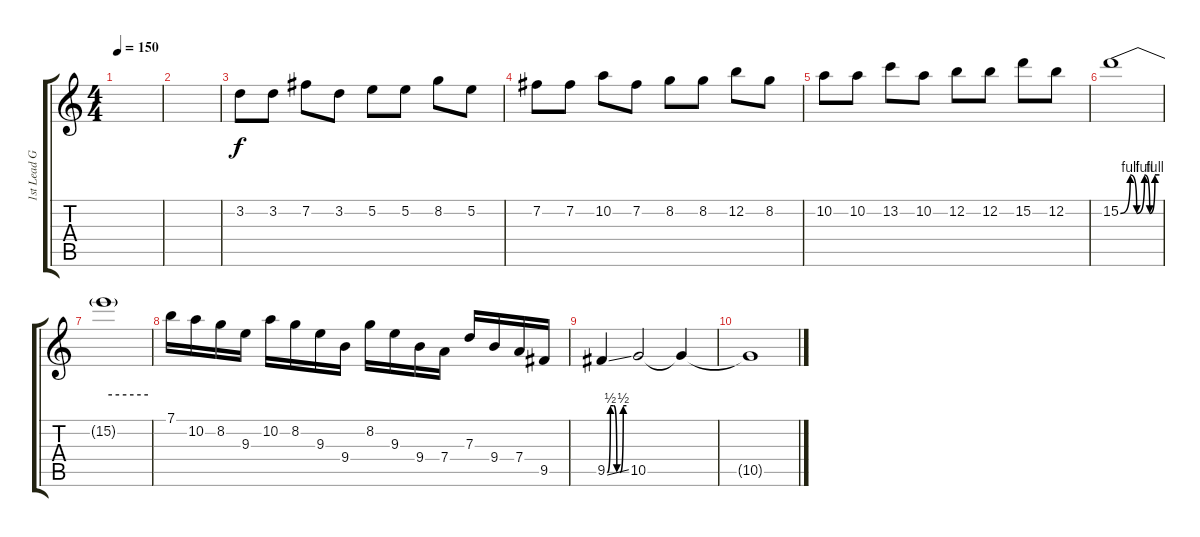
\track ("1st Lead Guitar" "1st Lead G") {instrument overdrivenguitar}
\staff {score tabs}
\tuning (E4 B3 G3 D3 A2 E2) {hide}
\ts (4 4)
\tempo 150
\clef g2
\ks c
|
|
3.2.8 3.2.8 7.2.8 3.2.8 5.2.8 5.2.8 8.2.8 5.2.8 |
7.2.8 7.2.8 10.2.8 7.2.8 8.2.8 8.2.8 12.2.8 8.2.8 |
10.2.8 10.2.8 13.2.8 10.2.8 12.2.8 12.2.8 15.2.8 12.2.8 |
15.2{be (custom 0 0 15 4 25 0 37 4 45 0 53 4 60 4)}.1 |
15.2{be (hold 0 4 60 4) t}.1 |
7.1.16 10.2.16 8.2.16 9.3.16 10.2.16 8.2.16 9.3.16 9.4.16 8.2.16 9.3.16 9.4.16 7.4.16 7.3.16 9.4.16 7.4.16 9.5.16 |
9.5{be (custom 0 0 10 2 20 2 30 0 40 0 50 2 60 2) ss}.4 10.5.2 10.5{t}.4 |
10.5{t}.1
